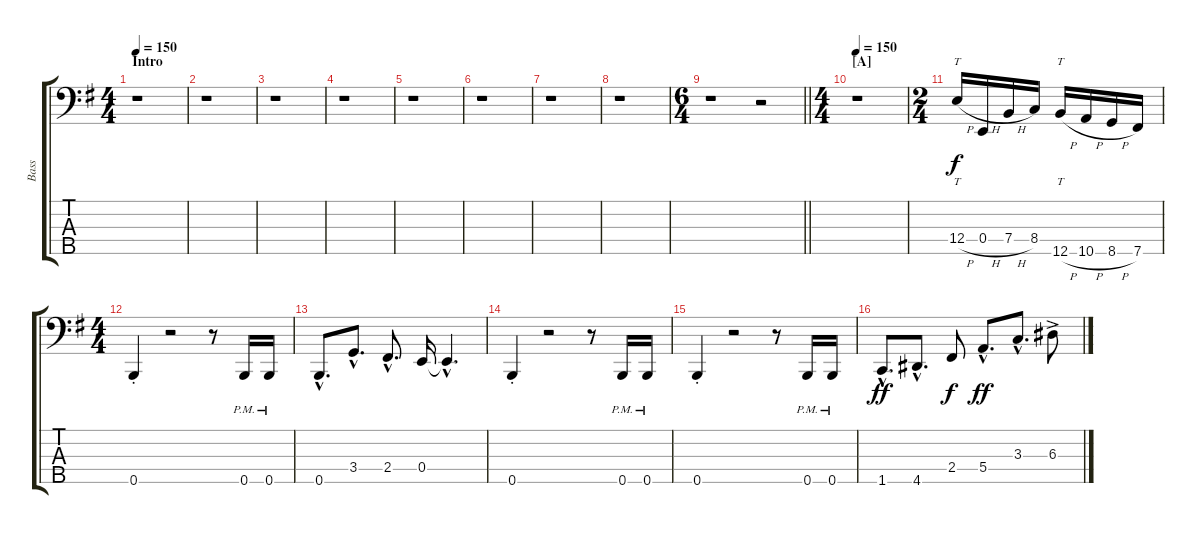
\track ("Bass" "Bass") {instrument electricbassfinger}
\staff {score tabs}
\tuning (G2 D2 A1 E1 B0) {hide}
\ts (4 4)
\section ("" "Intro")
\tempo 150
\clef f4
\ks eminor
r.1{dy f instrument electricbassfinger} |
r.1 |
r.1 |
r.1 |
r.1 |
r.1 |
r.1 |
r.1 |
\ts (6 4)
\barLineRight lightlight
r.1 r.2 |
\ts (4 4)
\section ("" "[A]")
\tempo 150
r.1 |
\ts (2 4)
12.4{h}.16{tt} 0.4{h}.16 7.4{h}.16 8.4.16 12.5{h}.16{tt} 10.5{h}.16 8.5{h}.16 7.5.16 |
\ts (4 4)
0.5{st}.4 r.2 r.8 0.5{pm}.16 0.5{pm}.16 |
0.5{hac}.8{d} 3.4{hac}.8{d} 2.4{hac}.8{d} 0.4.16 0.4{hac t}.4{d} |
0.5{st}.4 r.2 r.8 0.5{pm}.16 0.5{pm}.16 |
0.5{st}.4 r.2 r.8 0.5{pm}.16 0.5{pm}.16 |
1.5{hac}.8{d dy ff} 4.5{hac}.8{d} 2.4.8{dy f} 5.4{hac}.8{d dy ff} 3.3{hac}.8{d} 6.3{ac}.8
